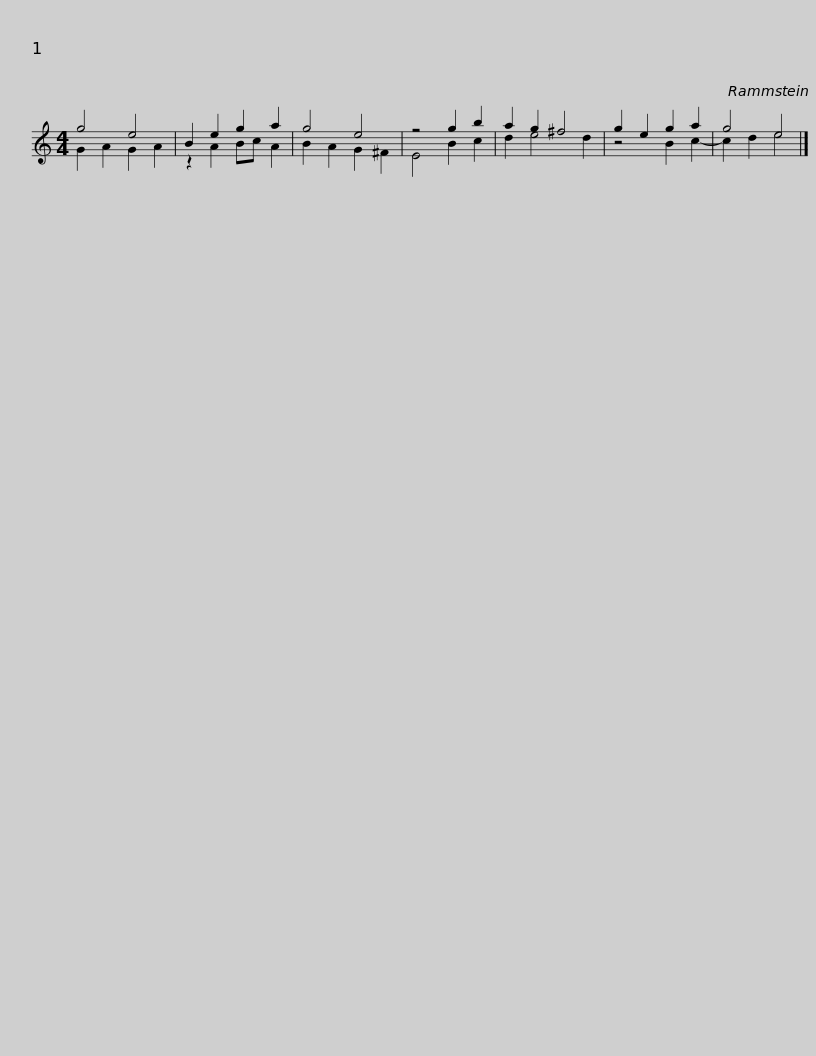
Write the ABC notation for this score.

X:1
%%score ( 1 2 )
L:1/8
M:4/4
I:linebreak $
K:C
V:1 treble
V:2 treble
V:1
 g4 e4 | B2 e2 g2 a2 | g4 e4 | z4 g2 b2 |$ a2 g2 ^f4 | %5
 g2 e2 g2 a2 | g4 e4 |] %7
V:2
 G2 A2 G2 A2 | z2 A2 Bc A2 | B2 A2 G2 ^F2 | E4 B2 c2 |$ d2 e4 d2 | %5
 z4 B2 c2- | c2 d2 e4 |] %7
